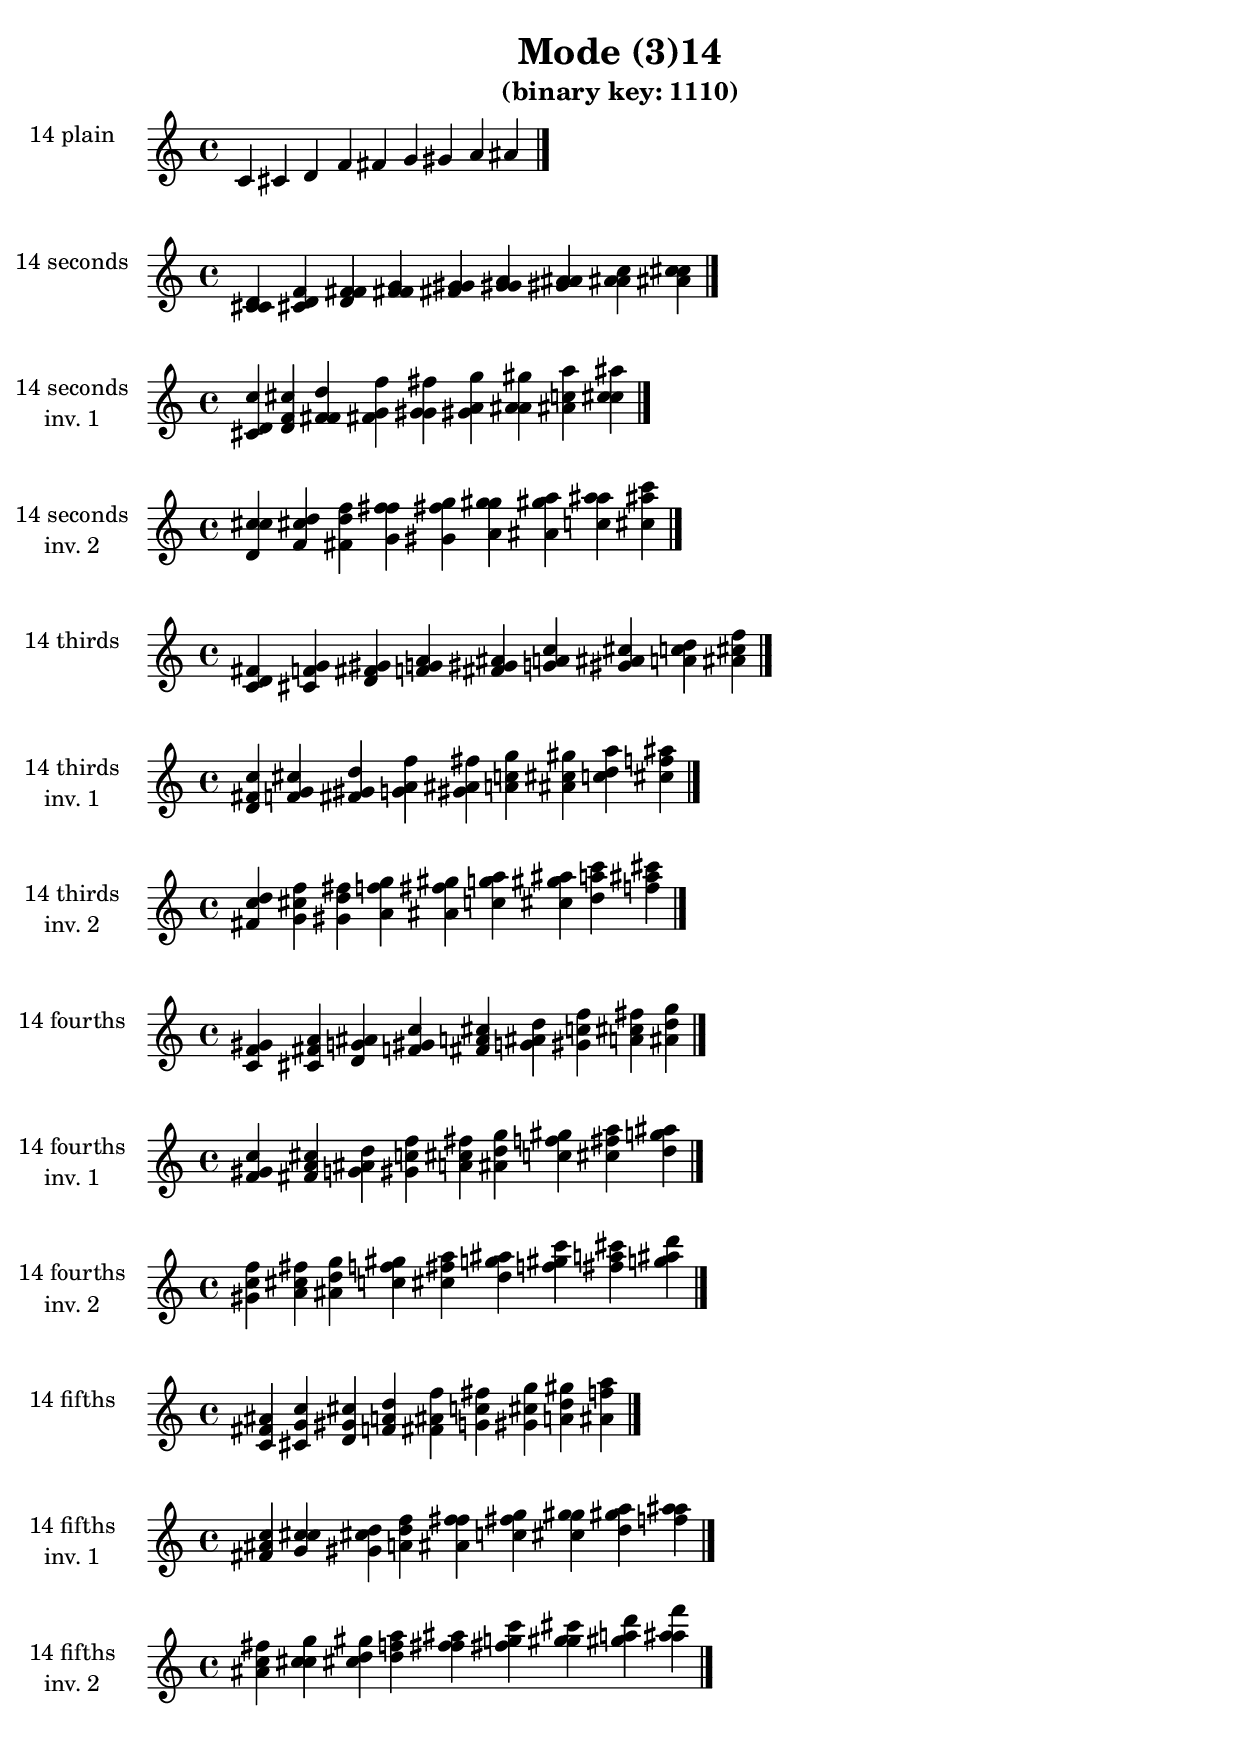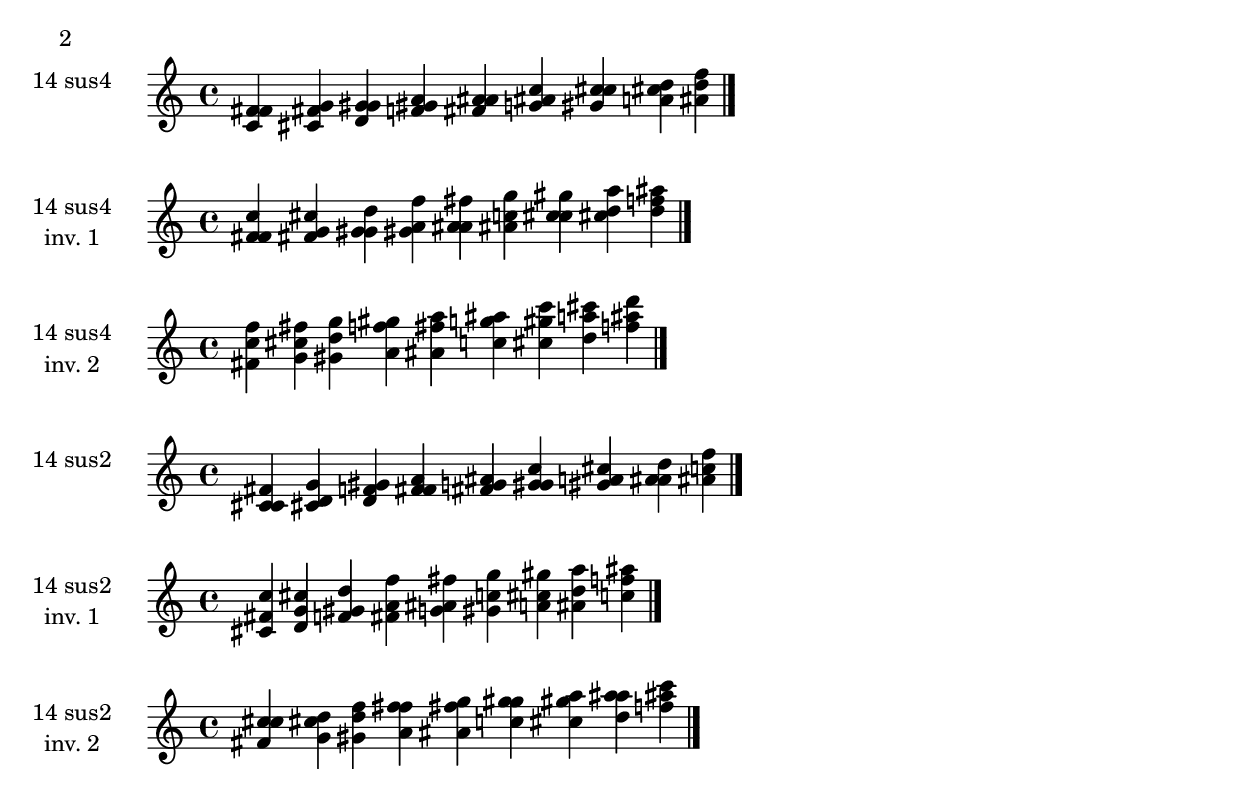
\version "2.19.0"

\header {
  title = "Mode (3)14"
  subtitle = "(binary key: 1110)"
 %% Remove default LilyPond tagline
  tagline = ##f
}

\paper {
  #(set-paper-size "a4")
}

global = {
  \key c \major
  \time 4/4
  \tempo 4=100
}

\book {
  \score {
    \new Staff \with {
      instrumentName =  \markup { \column {
         \hcenter-in #14 \line { 14 plain }
         \hcenter-in #14 \line {  } } }
      midiInstrument = "oboe"
    } { \accidentalStyle "default"
        \cadenzaOn c' cis' d' f' fis' g' gis' a' ais'  \cadenzaOff \bar "|." }
    \layout { }
  }
  \score {
    \new Staff \with {
      instrumentName =  \markup { \column {
         \hcenter-in #14 \line { 14 seconds }
         \hcenter-in #14 \line {  } } }
      midiInstrument = "oboe"
    } { \accidentalStyle "default"
        \cadenzaOn <c' cis' d'> <cis' d' f'> <d' f' fis'> <f' fis' g'> <fis' g' gis'> <g' gis' a'> <gis' a' ais'> <a' ais' c''> <ais' c'' cis''>  \cadenzaOff \bar "|." }
    \layout { }
  }
  \score {
    \new Staff \with {
      instrumentName =  \markup { \column {
         \hcenter-in #14 \line { 14 seconds }
         \hcenter-in #14 \line { inv. 1 } } }
      midiInstrument = "oboe"
    } { \accidentalStyle "default"
        \cadenzaOn <cis' d' c''> <d' f' cis''> <f' fis' d''> <fis' g' f''> <g' gis' fis''> <gis' a' g''> <a' ais' gis''> <ais' c'' a''> <c'' cis'' ais''>  \cadenzaOff \bar "|." }
    \layout { }
  }
  \score {
    \new Staff \with {
      instrumentName =  \markup { \column {
         \hcenter-in #14 \line { 14 seconds }
         \hcenter-in #14 \line { inv. 2 } } }
      midiInstrument = "oboe"
    } { \accidentalStyle "default"
        \cadenzaOn <d' c'' cis''> <f' cis'' d''> <fis' d'' f''> <g' f'' fis''> <gis' fis'' g''> <a' g'' gis''> <ais' gis'' a''> <c'' a'' ais''> <cis'' ais'' c'''>  \cadenzaOff \bar "|." }
    \layout { }
  }
  \score {
    \new Staff \with {
      instrumentName =  \markup { \column {
         \hcenter-in #14 \line { 14 thirds }
         \hcenter-in #14 \line {  } } }
      midiInstrument = "oboe"
    } { \accidentalStyle "default"
        \cadenzaOn <c' d' fis'> <cis' f' g'> <d' fis' gis'> <f' g' a'> <fis' gis' ais'> <g' a' c''> <gis' ais' cis''> <a' c'' d''> <ais' cis'' f''>  \cadenzaOff \bar "|." }
    \layout { }
  }
  \score {
    \new Staff \with {
      instrumentName =  \markup { \column {
         \hcenter-in #14 \line { 14 thirds }
         \hcenter-in #14 \line { inv. 1 } } }
      midiInstrument = "oboe"
    } { \accidentalStyle "default"
        \cadenzaOn <d' fis' c''> <f' g' cis''> <fis' gis' d''> <g' a' f''> <gis' ais' fis''> <a' c'' g''> <ais' cis'' gis''> <c'' d'' a''> <cis'' f'' ais''>  \cadenzaOff \bar "|." }
    \layout { }
  }
  \score {
    \new Staff \with {
      instrumentName =  \markup { \column {
         \hcenter-in #14 \line { 14 thirds }
         \hcenter-in #14 \line { inv. 2 } } }
      midiInstrument = "oboe"
    } { \accidentalStyle "default"
        \cadenzaOn <fis' c'' d''> <g' cis'' f''> <gis' d'' fis''> <a' f'' g''> <ais' fis'' gis''> <c'' g'' a''> <cis'' gis'' ais''> <d'' a'' c'''> <f'' ais'' cis'''>  \cadenzaOff \bar "|." }
    \layout { }
  }
  \score {
    \new Staff \with {
      instrumentName =  \markup { \column {
         \hcenter-in #14 \line { 14 fourths }
         \hcenter-in #14 \line {  } } }
      midiInstrument = "oboe"
    } { \accidentalStyle "default"
        \cadenzaOn <c' f' gis'> <cis' fis' a'> <d' g' ais'> <f' gis' c''> <fis' a' cis''> <g' ais' d''> <gis' c'' f''> <a' cis'' fis''> <ais' d'' g''>  \cadenzaOff \bar "|." }
    \layout { }
  }
  \score {
    \new Staff \with {
      instrumentName =  \markup { \column {
         \hcenter-in #14 \line { 14 fourths }
         \hcenter-in #14 \line { inv. 1 } } }
      midiInstrument = "oboe"
    } { \accidentalStyle "default"
        \cadenzaOn <f' gis' c''> <fis' a' cis''> <g' ais' d''> <gis' c'' f''> <a' cis'' fis''> <ais' d'' g''> <c'' f'' gis''> <cis'' fis'' a''> <d'' g'' ais''>  \cadenzaOff \bar "|." }
    \layout { }
  }
  \score {
    \new Staff \with {
      instrumentName =  \markup { \column {
         \hcenter-in #14 \line { 14 fourths }
         \hcenter-in #14 \line { inv. 2 } } }
      midiInstrument = "oboe"
    } { \accidentalStyle "default"
        \cadenzaOn <gis' c'' f''> <a' cis'' fis''> <ais' d'' g''> <c'' f'' gis''> <cis'' fis'' a''> <d'' g'' ais''> <f'' gis'' c'''> <fis'' a'' cis'''> <g'' ais'' d'''>  \cadenzaOff \bar "|." }
    \layout { }
  }
  \score {
    \new Staff \with {
      instrumentName =  \markup { \column {
         \hcenter-in #14 \line { 14 fifths }
         \hcenter-in #14 \line {  } } }
      midiInstrument = "oboe"
    } { \accidentalStyle "default"
        \cadenzaOn <c' fis' ais'> <cis' g' c''> <d' gis' cis''> <f' a' d''> <fis' ais' f''> <g' c'' fis''> <gis' cis'' g''> <a' d'' gis''> <ais' f'' a''>  \cadenzaOff \bar "|." }
    \layout { }
  }
  \score {
    \new Staff \with {
      instrumentName =  \markup { \column {
         \hcenter-in #14 \line { 14 fifths }
         \hcenter-in #14 \line { inv. 1 } } }
      midiInstrument = "oboe"
    } { \accidentalStyle "default"
        \cadenzaOn <fis' ais' c''> <g' c'' cis''> <gis' cis'' d''> <a' d'' f''> <ais' f'' fis''> <c'' fis'' g''> <cis'' g'' gis''> <d'' gis'' a''> <f'' a'' ais''>  \cadenzaOff \bar "|." }
    \layout { }
  }
  \score {
    \new Staff \with {
      instrumentName =  \markup { \column {
         \hcenter-in #14 \line { 14 fifths }
         \hcenter-in #14 \line { inv. 2 } } }
      midiInstrument = "oboe"
    } { \accidentalStyle "default"
        \cadenzaOn <ais' c'' fis''> <c'' cis'' g''> <cis'' d'' gis''> <d'' f'' a''> <f'' fis'' ais''> <fis'' g'' c'''> <g'' gis'' cis'''> <gis'' a'' d'''> <a'' ais'' f'''>  \cadenzaOff \bar "|." }
    \layout { }
  }
  \score {
    \new Staff \with {
      instrumentName =  \markup { \column {
         \hcenter-in #14 \line { 14 sus4 }
         \hcenter-in #14 \line {  } } }
      midiInstrument = "oboe"
    } { \accidentalStyle "default"
        \cadenzaOn <c' f' fis'> <cis' fis' g'> <d' g' gis'> <f' gis' a'> <fis' a' ais'> <g' ais' c''> <gis' c'' cis''> <a' cis'' d''> <ais' d'' f''>  \cadenzaOff \bar "|." }
    \layout { }
  }
  \score {
    \new Staff \with {
      instrumentName =  \markup { \column {
         \hcenter-in #14 \line { 14 sus4 }
         \hcenter-in #14 \line { inv. 1 } } }
      midiInstrument = "oboe"
    } { \accidentalStyle "default"
        \cadenzaOn <f' fis' c''> <fis' g' cis''> <g' gis' d''> <gis' a' f''> <a' ais' fis''> <ais' c'' g''> <c'' cis'' gis''> <cis'' d'' a''> <d'' f'' ais''>  \cadenzaOff \bar "|." }
    \layout { }
  }
  \score {
    \new Staff \with {
      instrumentName =  \markup { \column {
         \hcenter-in #14 \line { 14 sus4 }
         \hcenter-in #14 \line { inv. 2 } } }
      midiInstrument = "oboe"
    } { \accidentalStyle "default"
        \cadenzaOn <fis' c'' f''> <g' cis'' fis''> <gis' d'' g''> <a' f'' gis''> <ais' fis'' a''> <c'' g'' ais''> <cis'' gis'' c'''> <d'' a'' cis'''> <f'' ais'' d'''>  \cadenzaOff \bar "|." }
    \layout { }
  }
  \score {
    \new Staff \with {
      instrumentName =  \markup { \column {
         \hcenter-in #14 \line { 14 sus2 }
         \hcenter-in #14 \line {  } } }
      midiInstrument = "oboe"
    } { \accidentalStyle "default"
        \cadenzaOn <c' cis' fis'> <cis' d' g'> <d' f' gis'> <f' fis' a'> <fis' g' ais'> <g' gis' c''> <gis' a' cis''> <a' ais' d''> <ais' c'' f''>  \cadenzaOff \bar "|." }
    \layout { }
  }
  \score {
    \new Staff \with {
      instrumentName =  \markup { \column {
         \hcenter-in #14 \line { 14 sus2 }
         \hcenter-in #14 \line { inv. 1 } } }
      midiInstrument = "oboe"
    } { \accidentalStyle "default"
        \cadenzaOn <cis' fis' c''> <d' g' cis''> <f' gis' d''> <fis' a' f''> <g' ais' fis''> <gis' c'' g''> <a' cis'' gis''> <ais' d'' a''> <c'' f'' ais''>  \cadenzaOff \bar "|." }
    \layout { }
  }
  \score {
    \new Staff \with {
      instrumentName =  \markup { \column {
         \hcenter-in #14 \line { 14 sus2 }
         \hcenter-in #14 \line { inv. 2 } } }
      midiInstrument = "oboe"
    } { \accidentalStyle "default"
        \cadenzaOn <fis' c'' cis''> <g' cis'' d''> <gis' d'' f''> <a' f'' fis''> <ais' fis'' g''> <c'' g'' gis''> <cis'' gis'' a''> <d'' a'' ais''> <f'' ais'' c'''>  \cadenzaOff \bar "|." }
    \layout { }
  }
}

\book {
  \bookOutputSuffix "plain_"
  \score {
    \new Staff \with {
      instrumentName =  \markup { \column {
         \hcenter-in #14 \line { 14 plain }
         \hcenter-in #14 \line {  } } }
      midiInstrument = "oboe"
    } { \accidentalStyle "default"
        \cadenzaOn c' cis' d' f' fis' g' gis' a' ais'  \cadenzaOff \bar "|." }
    \midi { }
  }
}
\book {
  \bookOutputSuffix "seconds_"
  \score {
    \new Staff \with {
      instrumentName =  \markup { \column {
         \hcenter-in #14 \line { 14 seconds }
         \hcenter-in #14 \line {  } } }
      midiInstrument = "oboe"
    } { \accidentalStyle "default"
        \cadenzaOn <c' cis' d'> <cis' d' f'> <d' f' fis'> <f' fis' g'> <fis' g' gis'> <g' gis' a'> <gis' a' ais'> <a' ais' c''> <ais' c'' cis''>  \cadenzaOff \bar "|." }
    \midi { }
  }
}
\book {
  \bookOutputSuffix "seconds_inv. 1"
  \score {
    \new Staff \with {
      instrumentName =  \markup { \column {
         \hcenter-in #14 \line { 14 seconds }
         \hcenter-in #14 \line { inv. 1 } } }
      midiInstrument = "oboe"
    } { \accidentalStyle "default"
        \cadenzaOn <cis' d' c''> <d' f' cis''> <f' fis' d''> <fis' g' f''> <g' gis' fis''> <gis' a' g''> <a' ais' gis''> <ais' c'' a''> <c'' cis'' ais''>  \cadenzaOff \bar "|." }
    \midi { }
  }
}
\book {
  \bookOutputSuffix "seconds_inv. 2"
  \score {
    \new Staff \with {
      instrumentName =  \markup { \column {
         \hcenter-in #14 \line { 14 seconds }
         \hcenter-in #14 \line { inv. 2 } } }
      midiInstrument = "oboe"
    } { \accidentalStyle "default"
        \cadenzaOn <d' c'' cis''> <f' cis'' d''> <fis' d'' f''> <g' f'' fis''> <gis' fis'' g''> <a' g'' gis''> <ais' gis'' a''> <c'' a'' ais''> <cis'' ais'' c'''>  \cadenzaOff \bar "|." }
    \midi { }
  }
}
\book {
  \bookOutputSuffix "thirds_"
  \score {
    \new Staff \with {
      instrumentName =  \markup { \column {
         \hcenter-in #14 \line { 14 thirds }
         \hcenter-in #14 \line {  } } }
      midiInstrument = "oboe"
    } { \accidentalStyle "default"
        \cadenzaOn <c' d' fis'> <cis' f' g'> <d' fis' gis'> <f' g' a'> <fis' gis' ais'> <g' a' c''> <gis' ais' cis''> <a' c'' d''> <ais' cis'' f''>  \cadenzaOff \bar "|." }
    \midi { }
  }
}
\book {
  \bookOutputSuffix "thirds_inv. 1"
  \score {
    \new Staff \with {
      instrumentName =  \markup { \column {
         \hcenter-in #14 \line { 14 thirds }
         \hcenter-in #14 \line { inv. 1 } } }
      midiInstrument = "oboe"
    } { \accidentalStyle "default"
        \cadenzaOn <d' fis' c''> <f' g' cis''> <fis' gis' d''> <g' a' f''> <gis' ais' fis''> <a' c'' g''> <ais' cis'' gis''> <c'' d'' a''> <cis'' f'' ais''>  \cadenzaOff \bar "|." }
    \midi { }
  }
}
\book {
  \bookOutputSuffix "thirds_inv. 2"
  \score {
    \new Staff \with {
      instrumentName =  \markup { \column {
         \hcenter-in #14 \line { 14 thirds }
         \hcenter-in #14 \line { inv. 2 } } }
      midiInstrument = "oboe"
    } { \accidentalStyle "default"
        \cadenzaOn <fis' c'' d''> <g' cis'' f''> <gis' d'' fis''> <a' f'' g''> <ais' fis'' gis''> <c'' g'' a''> <cis'' gis'' ais''> <d'' a'' c'''> <f'' ais'' cis'''>  \cadenzaOff \bar "|." }
    \midi { }
  }
}
\book {
  \bookOutputSuffix "fourths_"
  \score {
    \new Staff \with {
      instrumentName =  \markup { \column {
         \hcenter-in #14 \line { 14 fourths }
         \hcenter-in #14 \line {  } } }
      midiInstrument = "oboe"
    } { \accidentalStyle "default"
        \cadenzaOn <c' f' gis'> <cis' fis' a'> <d' g' ais'> <f' gis' c''> <fis' a' cis''> <g' ais' d''> <gis' c'' f''> <a' cis'' fis''> <ais' d'' g''>  \cadenzaOff \bar "|." }
    \midi { }
  }
}
\book {
  \bookOutputSuffix "fourths_inv. 1"
  \score {
    \new Staff \with {
      instrumentName =  \markup { \column {
         \hcenter-in #14 \line { 14 fourths }
         \hcenter-in #14 \line { inv. 1 } } }
      midiInstrument = "oboe"
    } { \accidentalStyle "default"
        \cadenzaOn <f' gis' c''> <fis' a' cis''> <g' ais' d''> <gis' c'' f''> <a' cis'' fis''> <ais' d'' g''> <c'' f'' gis''> <cis'' fis'' a''> <d'' g'' ais''>  \cadenzaOff \bar "|." }
    \midi { }
  }
}
\book {
  \bookOutputSuffix "fourths_inv. 2"
  \score {
    \new Staff \with {
      instrumentName =  \markup { \column {
         \hcenter-in #14 \line { 14 fourths }
         \hcenter-in #14 \line { inv. 2 } } }
      midiInstrument = "oboe"
    } { \accidentalStyle "default"
        \cadenzaOn <gis' c'' f''> <a' cis'' fis''> <ais' d'' g''> <c'' f'' gis''> <cis'' fis'' a''> <d'' g'' ais''> <f'' gis'' c'''> <fis'' a'' cis'''> <g'' ais'' d'''>  \cadenzaOff \bar "|." }
    \midi { }
  }
}
\book {
  \bookOutputSuffix "fifths_"
  \score {
    \new Staff \with {
      instrumentName =  \markup { \column {
         \hcenter-in #14 \line { 14 fifths }
         \hcenter-in #14 \line {  } } }
      midiInstrument = "oboe"
    } { \accidentalStyle "default"
        \cadenzaOn <c' fis' ais'> <cis' g' c''> <d' gis' cis''> <f' a' d''> <fis' ais' f''> <g' c'' fis''> <gis' cis'' g''> <a' d'' gis''> <ais' f'' a''>  \cadenzaOff \bar "|." }
    \midi { }
  }
}
\book {
  \bookOutputSuffix "fifths_inv. 1"
  \score {
    \new Staff \with {
      instrumentName =  \markup { \column {
         \hcenter-in #14 \line { 14 fifths }
         \hcenter-in #14 \line { inv. 1 } } }
      midiInstrument = "oboe"
    } { \accidentalStyle "default"
        \cadenzaOn <fis' ais' c''> <g' c'' cis''> <gis' cis'' d''> <a' d'' f''> <ais' f'' fis''> <c'' fis'' g''> <cis'' g'' gis''> <d'' gis'' a''> <f'' a'' ais''>  \cadenzaOff \bar "|." }
    \midi { }
  }
}
\book {
  \bookOutputSuffix "fifths_inv. 2"
  \score {
    \new Staff \with {
      instrumentName =  \markup { \column {
         \hcenter-in #14 \line { 14 fifths }
         \hcenter-in #14 \line { inv. 2 } } }
      midiInstrument = "oboe"
    } { \accidentalStyle "default"
        \cadenzaOn <ais' c'' fis''> <c'' cis'' g''> <cis'' d'' gis''> <d'' f'' a''> <f'' fis'' ais''> <fis'' g'' c'''> <g'' gis'' cis'''> <gis'' a'' d'''> <a'' ais'' f'''>  \cadenzaOff \bar "|." }
    \midi { }
  }
}
\book {
  \bookOutputSuffix "sus4_"
  \score {
    \new Staff \with {
      instrumentName =  \markup { \column {
         \hcenter-in #14 \line { 14 sus4 }
         \hcenter-in #14 \line {  } } }
      midiInstrument = "oboe"
    } { \accidentalStyle "default"
        \cadenzaOn <c' f' fis'> <cis' fis' g'> <d' g' gis'> <f' gis' a'> <fis' a' ais'> <g' ais' c''> <gis' c'' cis''> <a' cis'' d''> <ais' d'' f''>  \cadenzaOff \bar "|." }
    \midi { }
  }
}
\book {
  \bookOutputSuffix "sus4_inv. 1"
  \score {
    \new Staff \with {
      instrumentName =  \markup { \column {
         \hcenter-in #14 \line { 14 sus4 }
         \hcenter-in #14 \line { inv. 1 } } }
      midiInstrument = "oboe"
    } { \accidentalStyle "default"
        \cadenzaOn <f' fis' c''> <fis' g' cis''> <g' gis' d''> <gis' a' f''> <a' ais' fis''> <ais' c'' g''> <c'' cis'' gis''> <cis'' d'' a''> <d'' f'' ais''>  \cadenzaOff \bar "|." }
    \midi { }
  }
}
\book {
  \bookOutputSuffix "sus4_inv. 2"
  \score {
    \new Staff \with {
      instrumentName =  \markup { \column {
         \hcenter-in #14 \line { 14 sus4 }
         \hcenter-in #14 \line { inv. 2 } } }
      midiInstrument = "oboe"
    } { \accidentalStyle "default"
        \cadenzaOn <fis' c'' f''> <g' cis'' fis''> <gis' d'' g''> <a' f'' gis''> <ais' fis'' a''> <c'' g'' ais''> <cis'' gis'' c'''> <d'' a'' cis'''> <f'' ais'' d'''>  \cadenzaOff \bar "|." }
    \midi { }
  }
}
\book {
  \bookOutputSuffix "sus2_"
  \score {
    \new Staff \with {
      instrumentName =  \markup { \column {
         \hcenter-in #14 \line { 14 sus2 }
         \hcenter-in #14 \line {  } } }
      midiInstrument = "oboe"
    } { \accidentalStyle "default"
        \cadenzaOn <c' cis' fis'> <cis' d' g'> <d' f' gis'> <f' fis' a'> <fis' g' ais'> <g' gis' c''> <gis' a' cis''> <a' ais' d''> <ais' c'' f''>  \cadenzaOff \bar "|." }
    \midi { }
  }
}
\book {
  \bookOutputSuffix "sus2_inv. 1"
  \score {
    \new Staff \with {
      instrumentName =  \markup { \column {
         \hcenter-in #14 \line { 14 sus2 }
         \hcenter-in #14 \line { inv. 1 } } }
      midiInstrument = "oboe"
    } { \accidentalStyle "default"
        \cadenzaOn <cis' fis' c''> <d' g' cis''> <f' gis' d''> <fis' a' f''> <g' ais' fis''> <gis' c'' g''> <a' cis'' gis''> <ais' d'' a''> <c'' f'' ais''>  \cadenzaOff \bar "|." }
    \midi { }
  }
}
\book {
  \bookOutputSuffix "sus2_inv. 2"
  \score {
    \new Staff \with {
      instrumentName =  \markup { \column {
         \hcenter-in #14 \line { 14 sus2 }
         \hcenter-in #14 \line { inv. 2 } } }
      midiInstrument = "oboe"
    } { \accidentalStyle "default"
        \cadenzaOn <fis' c'' cis''> <g' cis'' d''> <gis' d'' f''> <a' f'' fis''> <ais' fis'' g''> <c'' g'' gis''> <cis'' gis'' a''> <d'' a'' ais''> <f'' ais'' c'''>  \cadenzaOff \bar "|." }
    \midi { }
  }
}
